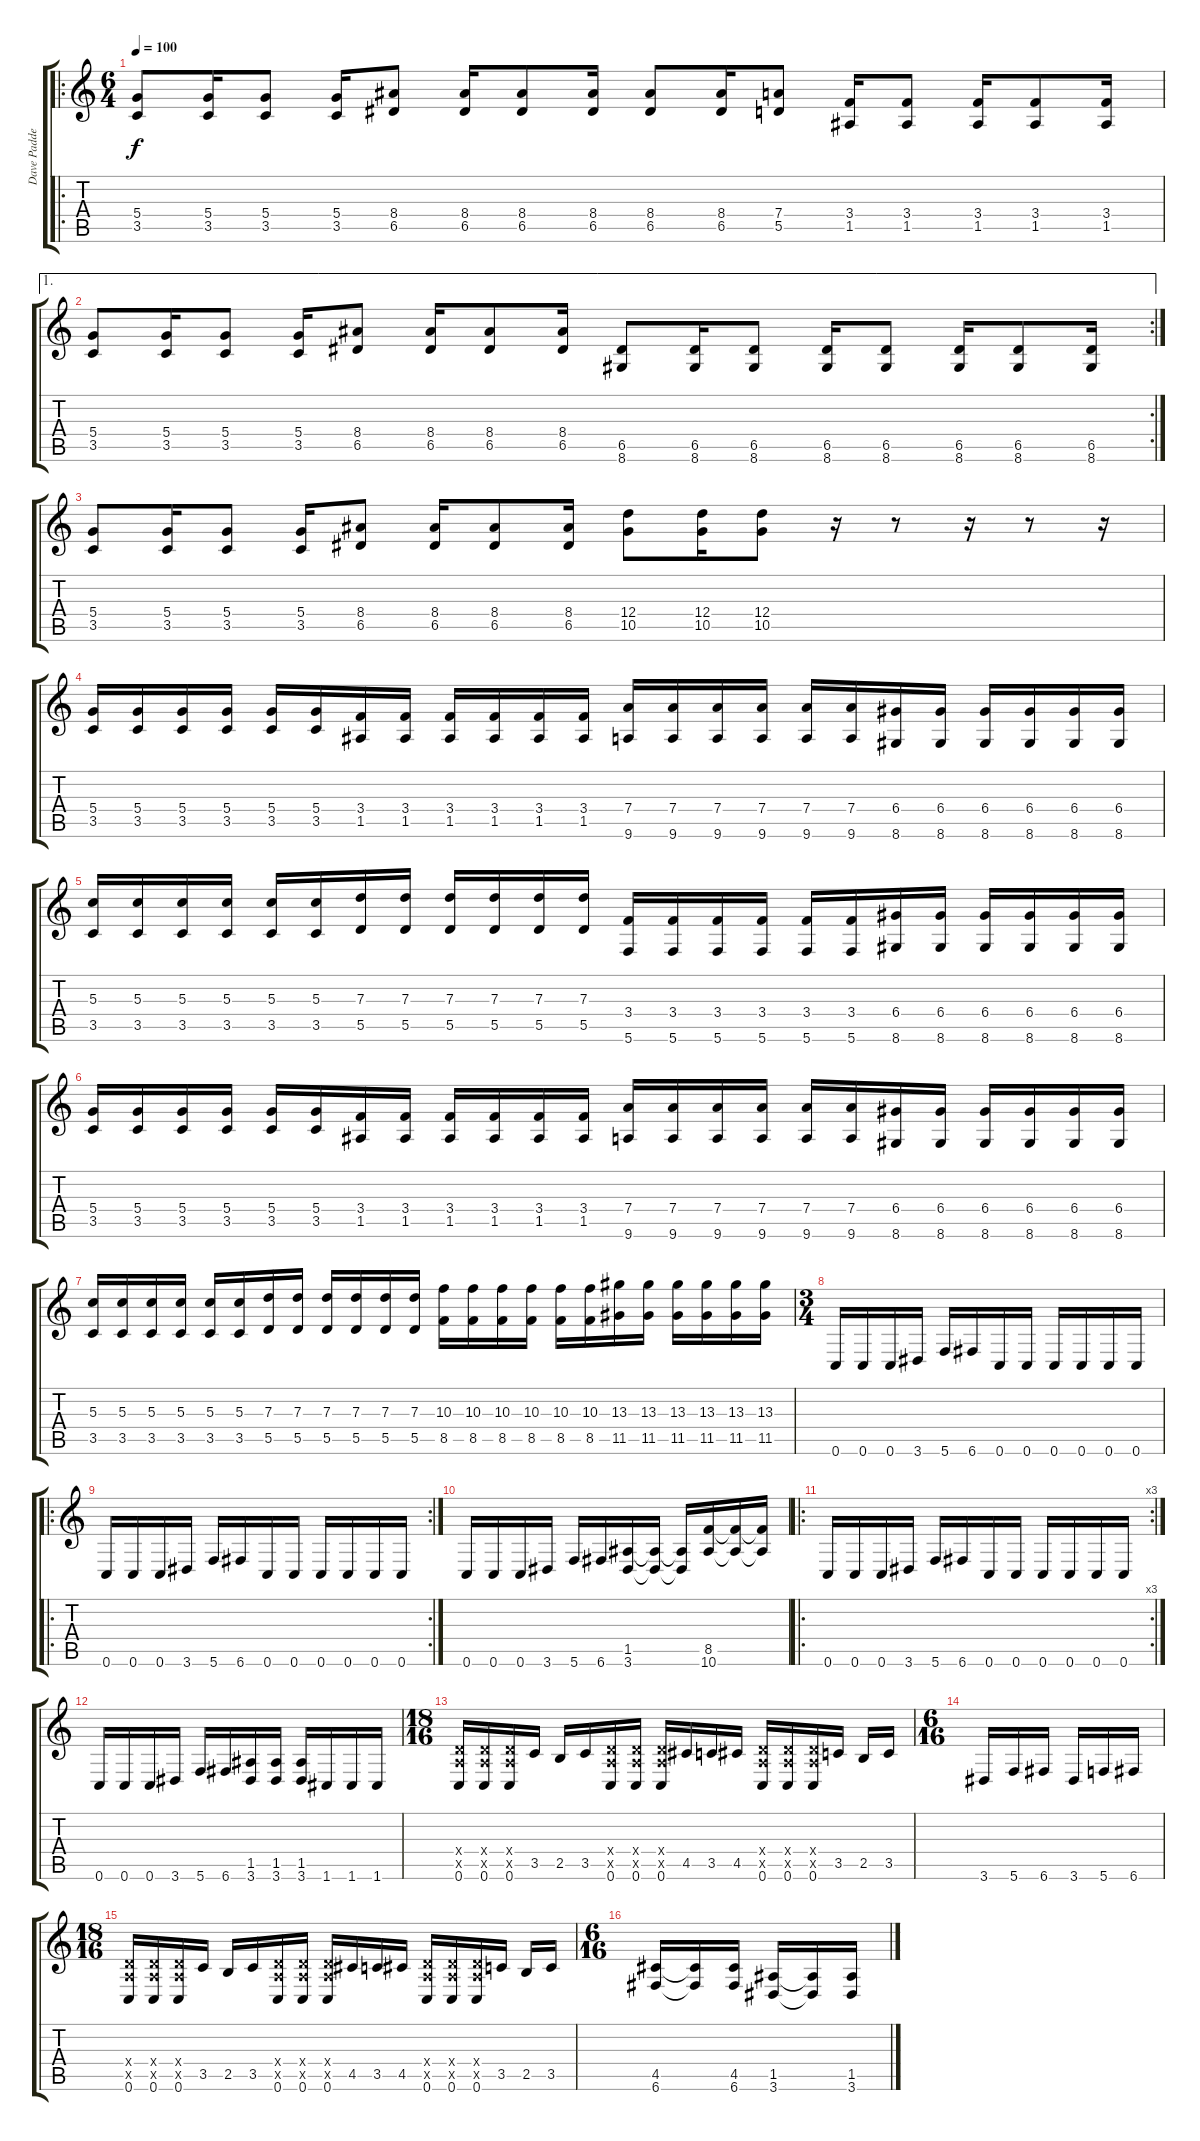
\track ("Dave Padden: Guitar" "Dave Padde") {instrument overdrivenguitar}
\staff {score tabs}
\tuning (E4 B3 G3 D3 A2 C2) {hide}
\ro
\ts (6 4)
\tempo 100
\clef g2
\ks c
(5.4 3.5).8{dy f} (5.4 3.5).16 (5.4 3.5).8 (5.4 3.5).16 (8.4 6.5).8 (8.4 6.5).16 (8.4 6.5).8 (8.4 6.5).16 (8.4 6.5).8 (8.4 6.5).16 (7.4 5.5).8 (3.4 1.5).16 (3.4 1.5).8 (3.4 1.5).16 (3.4 1.5).8 (3.4 1.5).16 |
\ae 1
\rc 2
(5.4 3.5).8 (5.4 3.5).16 (5.4 3.5).8 (5.4 3.5).16 (8.4 6.5).8 (8.4 6.5).16 (8.4 6.5).8 (8.4 6.5).16 (6.5 8.6).8 (6.5 8.6).16 (6.5 8.6).8 (6.5 8.6).16 (6.5 8.6).8 (6.5 8.6).16 (6.5 8.6).8 (6.5 8.6).16 |
(5.4 3.5).8 (5.4 3.5).16 (5.4 3.5).8 (5.4 3.5).16 (8.4 6.5).8 (8.4 6.5).16 (8.4 6.5).8 (8.4 6.5).16 (12.4 10.5).8 (12.4 10.5).16 (12.4 10.5).8 r.16 r.8 r.16 r.8 r.16 |
(5.4 3.5).16 (5.4 3.5).16 (5.4 3.5).16 (5.4 3.5).16 (5.4 3.5).16 (5.4 3.5).16 (3.4 1.5).16 (3.4 1.5).16 (3.4 1.5).16 (3.4 1.5).16 (3.4 1.5).16 (3.4 1.5).16 (7.4 9.6).16 (7.4 9.6).16 (7.4 9.6).16 (7.4 9.6).16 (7.4 9.6).16 (7.4 9.6).16 (6.4 8.6).16 (6.4 8.6).16 (6.4 8.6).16 (6.4 8.6).16 (6.4 8.6).16 (6.4 8.6).16 |
(5.3 3.5).16 (5.3 3.5).16 (5.3 3.5).16 (5.3 3.5).16 (5.3 3.5).16 (5.3 3.5).16 (7.3 5.5).16 (7.3 5.5).16 (7.3 5.5).16 (7.3 5.5).16 (7.3 5.5).16 (7.3 5.5).16 (3.4 5.6).16 (3.4 5.6).16 (3.4 5.6).16 (3.4 5.6).16 (3.4 5.6).16 (3.4 5.6).16 (6.4 8.6).16 (6.4 8.6).16 (6.4 8.6).16 (6.4 8.6).16 (6.4 8.6).16 (6.4 8.6).16 |
(5.4 3.5).16 (5.4 3.5).16 (5.4 3.5).16 (5.4 3.5).16 (5.4 3.5).16 (5.4 3.5).16 (3.4 1.5).16 (3.4 1.5).16 (3.4 1.5).16 (3.4 1.5).16 (3.4 1.5).16 (3.4 1.5).16 (7.4 9.6).16 (7.4 9.6).16 (7.4 9.6).16 (7.4 9.6).16 (7.4 9.6).16 (7.4 9.6).16 (6.4 8.6).16 (6.4 8.6).16 (6.4 8.6).16 (6.4 8.6).16 (6.4 8.6).16 (6.4 8.6).16 |
(5.3 3.5).16 (5.3 3.5).16 (5.3 3.5).16 (5.3 3.5).16 (5.3 3.5).16 (5.3 3.5).16 (7.3 5.5).16 (7.3 5.5).16 (7.3 5.5).16 (7.3 5.5).16 (7.3 5.5).16 (7.3 5.5).16 (10.3 8.5).16 (10.3 8.5).16 (10.3 8.5).16 (10.3 8.5).16 (10.3 8.5).16 (10.3 8.5).16 (13.3 11.5).16 (13.3 11.5).16 (13.3 11.5).16 (13.3 11.5).16 (13.3 11.5).16 (13.3 11.5).16 |
\ts (3 4)
0.6.16 0.6.16 0.6.16 3.6.16 5.6.16 6.6.16 0.6.16 0.6.16 0.6.16 0.6.16 0.6.16 0.6.16 |
\ro
\rc 2
0.6.16 0.6.16 0.6.16 3.6.16 5.6.16 6.6.16 0.6.16 0.6.16 0.6.16 0.6.16 0.6.16 0.6.16 |
0.6.16 0.6.16 0.6.16 3.6.16 5.6.16 6.6.16 (1.5 3.6).16 (1.5{t} 3.6{t}).16 (1.5{t} 3.6{t}).16 (8.5 10.6).16 (8.5{t} 10.6{t}).16 (8.5{t} 10.6{t}).16 |
\ro
\rc 3
0.6.16 0.6.16 0.6.16 3.6.16 5.6.16 6.6.16 0.6.16 0.6.16 0.6.16 0.6.16 0.6.16 0.6.16 |
0.6.16 0.6.16 0.6.16 3.6.16 5.6.16 6.6.16 (1.5 3.6).16 (1.5 3.6).16 (1.5 3.6).16 1.6.16 1.6.16 1.6.16 |
\ts (18 16)
(0.4{x} 0.5{x} 0.6).16 (0.4{x} 0.5{x} 0.6).16 (0.4{x} 0.5{x} 0.6).16 3.5.16 2.5.16 3.5.16 (0.4{x} 0.5{x} 0.6).16 (0.4{x} 0.5{x} 0.6).16 (0.4{x} 0.5{x} 0.6).16 4.5.16 3.5.16 4.5.16 (0.4{x} 0.5{x} 0.6).16 (0.4{x} 0.5{x} 0.6).16 (0.4{x} 0.5{x} 0.6).16 3.5.16 2.5.16 3.5.16 |
\ts (6 16)
3.6.16 5.6.16 6.6.16 3.6.16 5.6.16 6.6.16 |
\ts (18 16)
(0.4{x} 0.5{x} 0.6).16 (0.4{x} 0.5{x} 0.6).16 (0.4{x} 0.5{x} 0.6).16 3.5.16 2.5.16 3.5.16 (0.4{x} 0.5{x} 0.6).16 (0.4{x} 0.5{x} 0.6).16 (0.4{x} 0.5{x} 0.6).16 4.5.16 3.5.16 4.5.16 (0.4{x} 0.5{x} 0.6).16 (0.4{x} 0.5{x} 0.6).16 (0.4{x} 0.5{x} 0.6).16 3.5.16 2.5.16 3.5.16 |
\ts (6 16)
(4.5 6.6).16 (4.5{t} 6.6{t}).16 (4.5 6.6).16 (1.5 3.6).16 (1.5{t} 3.6{t}).16 (1.5 3.6).16
